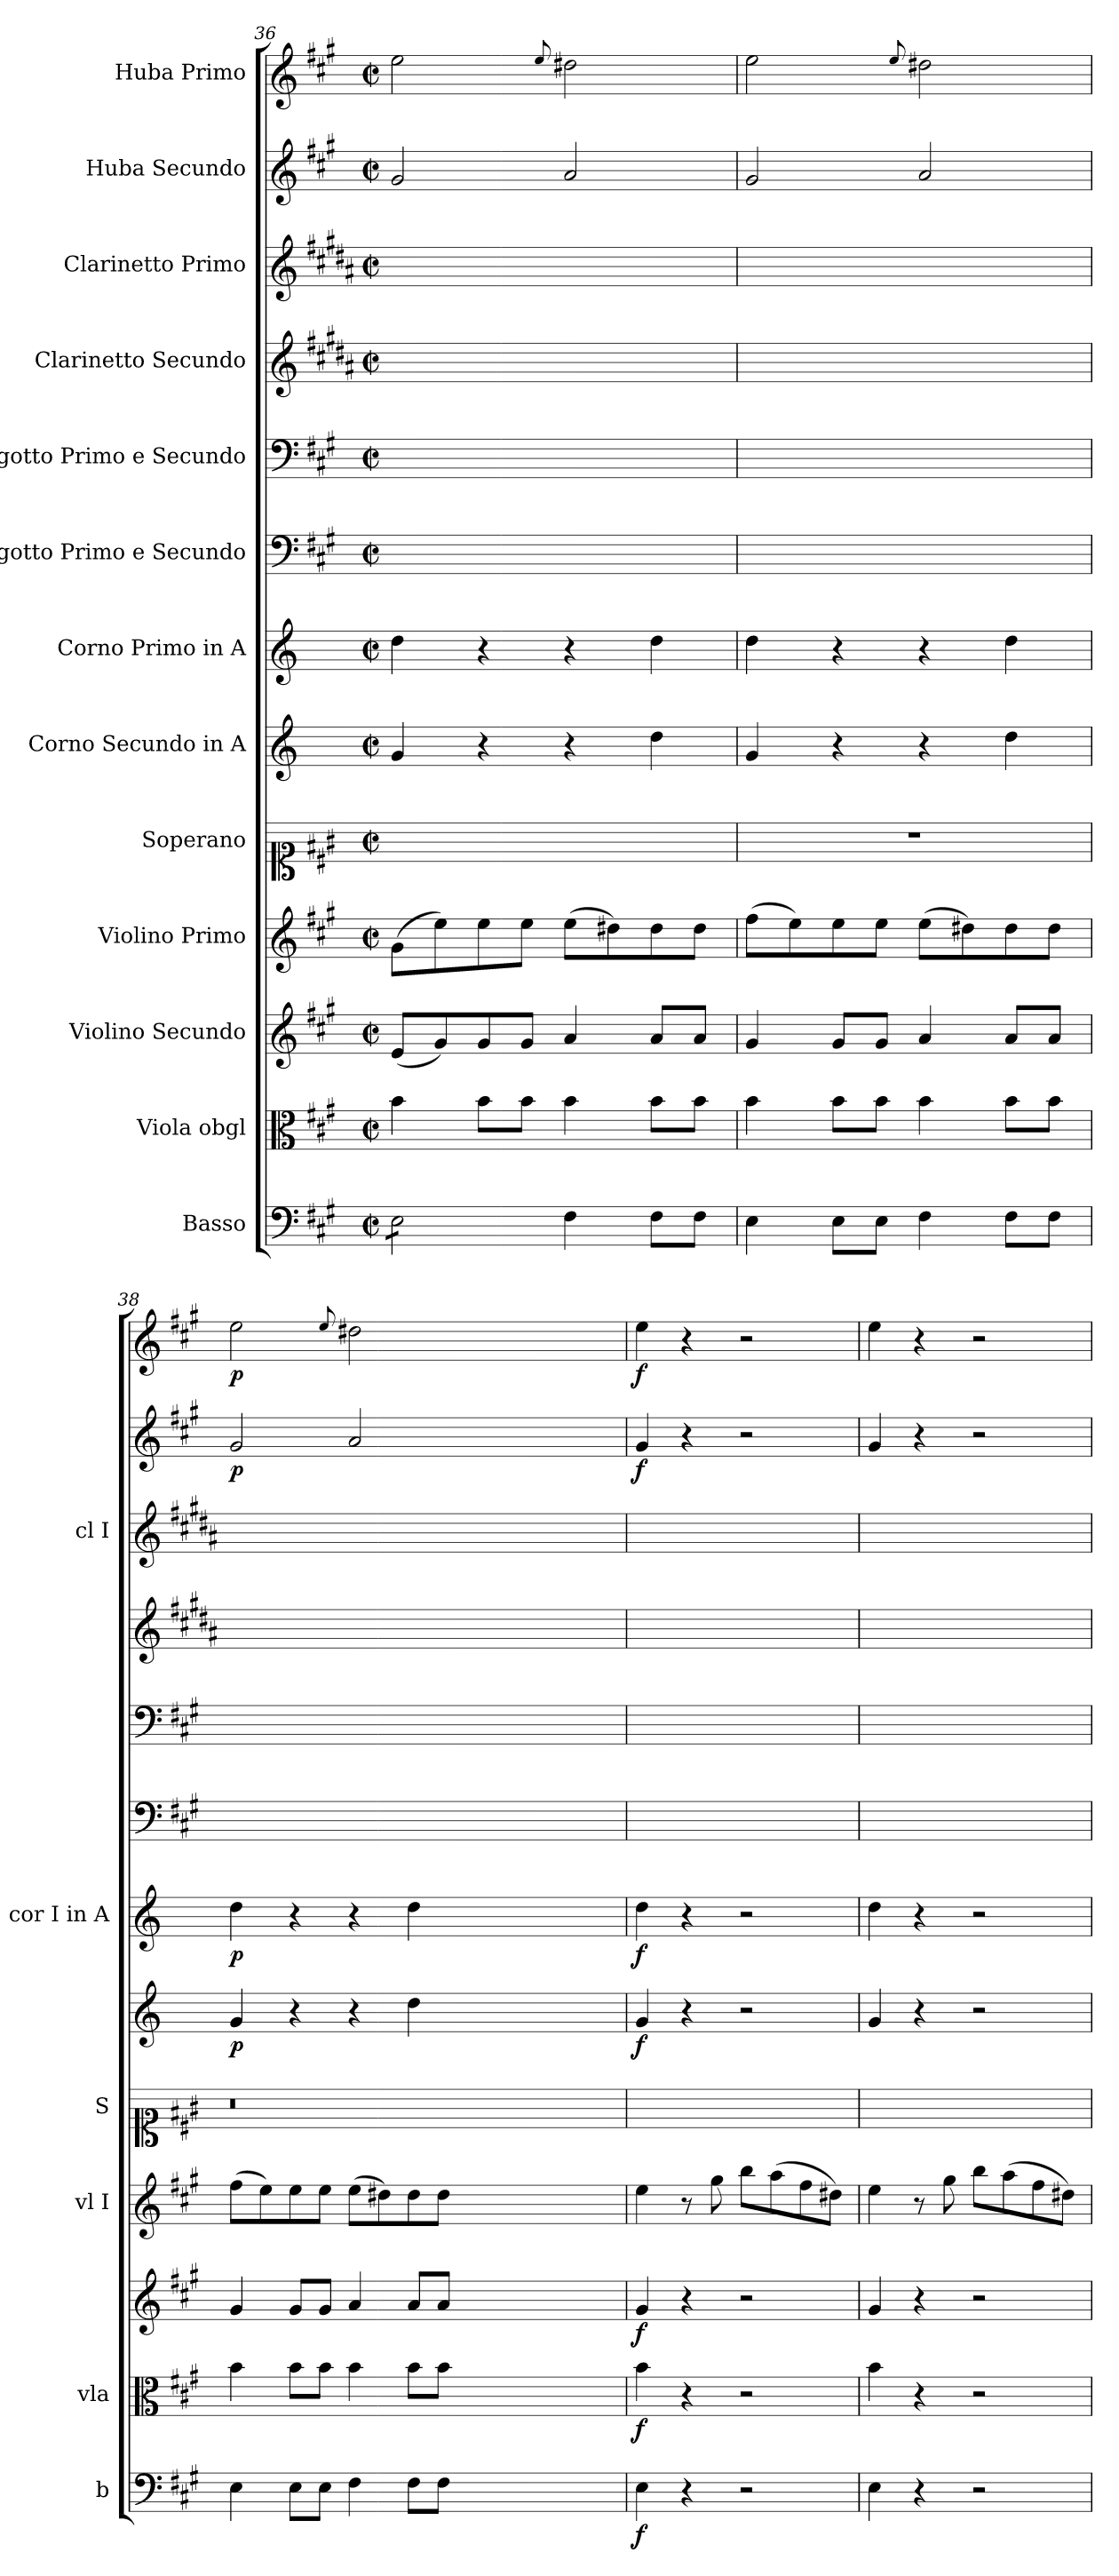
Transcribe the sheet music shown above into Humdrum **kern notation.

**kern	**dynam	**kern	**dynam	**kern	**dynam	**kern	**dynam	**kern	**kern	**dynam	**kern	**dynam	**kern	**kern	**kern	**kern	**kern	**dynam	**kern	**dynam
*part13	*part13	*part12	*part12	*part11	*part11	*part10	*part10	*part9	*part8	*part8	*part7	*part7	*part6	*part5	*part4	*part3	*part2	*part2	*part1	*part1
*staff13	*staff13	*staff12	*staff12	*staff11	*staff11	*staff10	*staff10	*staff9	*staff8	*staff8	*staff7	*staff7	*staff6	*staff5	*staff4	*staff3	*staff2	*staff2	*staff1	*staff1
*I"Basso	*	*I"Viola obgl	*	*I"Violino Secundo	*	*I"Violino Primo	*	*I"Soperano	*I"Corno Secundo in A	*	*I"Corno Primo in A	*	*I"Fagotto Primo e Secundo	*I"Fagotto Primo e Secundo	*I"Clarinetto Secundo	*I"Clarinetto Primo	*I"Huba Secundo	*	*I"Huba Primo	*
*I'b	*	*I'vla	*	*	*	*I'vl I	*	*I'S	*	*	*I'cor I in A	*	*	*	*	*I'cl I	*	*	*	*
*clefF4	*	*clefC3	*	*clefG2	*	*clefG2	*	*clefC1	*clefG2	*	*clefG2	*	*clefF4	*clefF4	*clefG2	*clefG2	*clefG2	*	*clefG2	*
*	*	*	*	*	*	*	*	*	*ITrd2c3	*	*ITrd2c3	*	*	*	*ITrd1c2	*ITrd1c2	*	*	*	*
*k[f#c#g#]	*	*k[f#c#g#]	*	*k[f#c#g#]	*	*k[f#c#g#]	*	*k[f#c#g#]	*k[f#c#g#]	*	*k[f#c#g#]	*	*k[f#c#g#]	*k[f#c#g#]	*k[f#c#g#]	*k[f#c#g#]	*k[f#c#g#]	*	*k[f#c#g#]	*
*A:	*	*A:	*	*A:	*	*A:	*	*A:	*A:	*	*A:	*	*A:	*A:	*A:	*A:	*A:	*	*A:	*
*M2/2	*	*M2/2	*	*M2/2	*	*M2/2	*	*M2/2	*M2/2	*	*M2/2	*	*M2/2	*M2/2	*M2/2	*M2/2	*M2/2	*	*M2/2	*
*met(c|)	*	*met(c|)	*	*met(c|)	*	*met(c|)	*	*met(c|)	*met(c|)	*	*met(c|)	*	*met(c|)	*met(c|)	*met(c|)	*met(c|)	*met(c|)	*	*met(c|)	*
=36	=36	=36	=36	=36	=36	=36	=36	=36	=36	=36	=36	=36	=36	=36	=36	=36	=36	=36	=36	=36
*tremolo	*	*	*	*	*	*	*	*	*	*	*	*	*	*	*	*	*	*	*	*
8E\L	.	4b\	.	(8e/L	.	(8g#/L	.	1ryy	4e/	.	4b\	.	8E\Lyy	8E\Lyy	1ryy	1ryy	2g#/	.	2ee\	.
8E\	.	.	.	8g#/)	.	8ee\)	.	.	.	.	.	.	8E\yy	8E\yy	.	.	.	.	.	.
8E\	.	8b\L	.	8g#/	.	8ee\	.	.	4r	.	4r	.	8E\yy	8E\yy	.	.	.	.	.	.
8E\J	.	8b\J	.	8g#/J	.	8ee\J	.	.	.	.	.	.	8E\Jyy	8E\Jyy	.	.	.	.	.	.
*Xtremolo	*	*	*	*	*	*	*	*	*	*	*	*	*	*	*	*	*	*	*	*
.	.	.	.	.	.	.	.	.	.	.	.	.	.	.	.	.	.	.	8qqee/	.
4F#\	.	4b\	.	4a/	.	(8ee\L	.	.	4r	.	4r	.	4F#\yy	4F#\yy	.	.	2a/	.	2dd#X\	.
.	.	.	.	.	.	8dd#X\)	.	.	.	.	.	.	.	.	.	.	.	.	.	.
8F#\L	.	8b\L	.	8a/L	.	8dd#\	.	.	4b\	.	4b\	.	8F#\Lyy	8F#\Lyy	.	.	.	.	.	.
8F#\J	.	8b\J	.	8a/J	.	8dd#\J	.	.	.	.	.	.	8F#\Jyy	8F#\Jyy	.	.	.	.	.	.
=37	=37	=37	=37	=37	=37	=37	=37	=37	=37	=37	=37	=37	=37	=37	=37	=37	=37	=37	=37	=37
4E\	.	4b\	.	4g#/	.	(8ff#\L	.	1r	4e/	.	4b\	.	4E\yy	4E\yy	1ryy	1ryy	2g#/	.	2ee\	.
.	.	.	.	.	.	8ee\)	.	.	.	.	.	.	.	.	.	.	.	.	.	.
8E\L	.	8b\L	.	8g#/L	.	8ee\	.	.	4r	.	4r	.	8E\Lyy	8E\Lyy	.	.	.	.	.	.
8E\J	.	8b\J	.	8g#/J	.	8ee\J	.	.	.	.	.	.	8E\Jyy	8E\Jyy	.	.	.	.	.	.
.	.	.	.	.	.	.	.	.	.	.	.	.	.	.	.	.	.	.	8qqee/	.
4F#\	.	4b\	.	4a/	.	(8ee\L	.	.	4r	.	4r	.	4F#\yy	4F#\yy	.	.	2a/	.	2dd#X\	.
.	.	.	.	.	.	8dd#X\)	.	.	.	.	.	.	.	.	.	.	.	.	.	.
8F#\L	.	8b\L	.	8a/L	.	8dd#\	.	.	4b\	.	4b\	.	8F#\Lyy	8F#\Lyy	.	.	.	.	.	.
8F#\J	.	8b\J	.	8a/J	.	8dd#\J	.	.	.	.	.	.	8F#\Jyy	8F#\Jyy	.	.	.	.	.	.
=38	=38	=38	=38	=38	=38	=38	=38	=38	=38	=38	=38	=38	=38	=38	=38	=38	=38	=38	=38	=38
!	!LO:DY:b	!	!	!	!LO:DY:b	!	!LO:DY:b	!	!	!	!	!	!	!	!	!	!	!	!	!
4E\	p&colon;	4b\	.	4g#/	p&colon;	(8ff#\L	p&colon;	0.r	4e/	p	4b\	p	4E\yy	4E\yy	1ryy	1ryy	2g#/	p	2ee\	p
.	.	.	.	.	.	8ee\)	.	.	.	.	.	.	.	.	.	.	.	.	.	.
8E\L	.	8b\L	.	8g#/L	.	8ee\	.	.	4r	.	4r	.	8E\Lyy	8E\Lyy	.	.	.	.	.	.
8E\J	.	8b\J	.	8g#/J	.	8ee\J	.	.	.	.	.	.	8E\Jyy	8E\Jyy	.	.	.	.	.	.
.	.	.	.	.	.	.	.	.	.	.	.	.	.	.	.	.	.	.	8qqee/	.
4F#\	.	4b\	.	4a/	.	(8ee\L	.	.	4r	.	4r	.	4F#\yy	4F#\yy	.	.	2a/	.	2dd#X\	.
.	.	.	.	.	.	8dd#X\)	.	.	.	.	.	.	.	.	.	.	.	.	.	.
8F#\L	.	8b\L	.	8a/L	.	8dd#\	.	.	4b\	.	4b\	.	8F#\Lyy	8F#\Lyy	.	.	.	.	.	.
8F#\J	.	8b\J	.	8a/J	.	8dd#\J	.	.	.	.	.	.	8F#\Jyy	8F#\Jyy	.	.	.	.	.	.
0ryy	.	0ryy	.	0ryy	.	0ryy	.	.	0ryy	.	0ryy	.	0ryy	0ryy	0ryy	0ryy	0ryy	.	0ryy	.
=39	=39	=39	=39	=39	=39	=39	=39	=39	=39	=39	=39	=39	=39	=39	=39	=39	=39	=39	=39	=39
!	!	!	!	!	!LO:DY:b	!	!LO:DY:b	!	!	!	!	!	!	!	!	!	!	!	!	!
4E\	f	4b\	f	4g#/	f.	4ee\	f&colon;	1ryy	4e/	f	4b\	f	4E\yy	4E\yy	1ryy	1ryy	4g#/	f	4ee\	f
4r	.	4r	.	4r	.	8r	.	.	4r	.	4r	.	4ryy	4ryy	.	.	4r	.	4r	.
!	!	!	!	!	!	!	!LO:DY:b	!	!	!	!	!	!	!	!	!	!	!	!	!
.	.	.	.	.	.	8gg#\	p&colon;	.	.	.	.	.	.	.	.	.	.	.	.	.
2r	.	2r	.	2r	.	8bb\L	.	.	2r	.	2r	.	2ryy	2ryy	.	.	2r	.	2r	.
.	.	.	.	.	.	(8aa\	.	.	.	.	.	.	.	.	.	.	.	.	.	.
.	.	.	.	.	.	8ff#\	.	.	.	.	.	.	.	.	.	.	.	.	.	.
.	.	.	.	.	.	8dd#X\J)	.	.	.	.	.	.	.	.	.	.	.	.	.	.
=40	=40	=40	=40	=40	=40	=40	=40	=40	=40	=40	=40	=40	=40	=40	=40	=40	=40	=40	=40	=40
!	!	!	!	!	!	!	!LO:DY:b	!	!	!	!	!	!	!	!	!	!	!	!	!
4E\	.	4b\	.	4g#/	.	4ee\	f&colon;	1ryy	4e/	.	4b\	.	4E\yy	4E\yy	1ryy	1ryy	4g#/	.	4ee\	.
4r	.	4r	.	4r	.	8r	.	.	4r	.	4r	.	4ryy	4ryy	.	.	4r	.	4r	.
!	!	!	!	!	!	!	!LO:DY:b	!	!	!	!	!	!	!	!	!	!	!	!	!
.	.	.	.	.	.	8gg#\	p&colon;	.	.	.	.	.	.	.	.	.	.	.	.	.
2r	.	2r	.	2r	.	8bb\L	.	.	2r	.	2r	.	2ryy	2ryy	.	.	2r	.	2r	.
.	.	.	.	.	.	(8aa\	.	.	.	.	.	.	.	.	.	.	.	.	.	.
.	.	.	.	.	.	8ff#\	.	.	.	.	.	.	.	.	.	.	.	.	.	.
.	.	.	.	.	.	8dd#X\J)	.	.	.	.	.	.	.	.	.	.	.	.	.	.
=	=	=	=	=	=	=	=	=	=	=	=	=	=	=	=	=	=	=	=	=
*-	*-	*-	*-	*-	*-	*-	*-	*-	*-	*-	*-	*-	*-	*-	*-	*-	*-	*-	*-	*-
